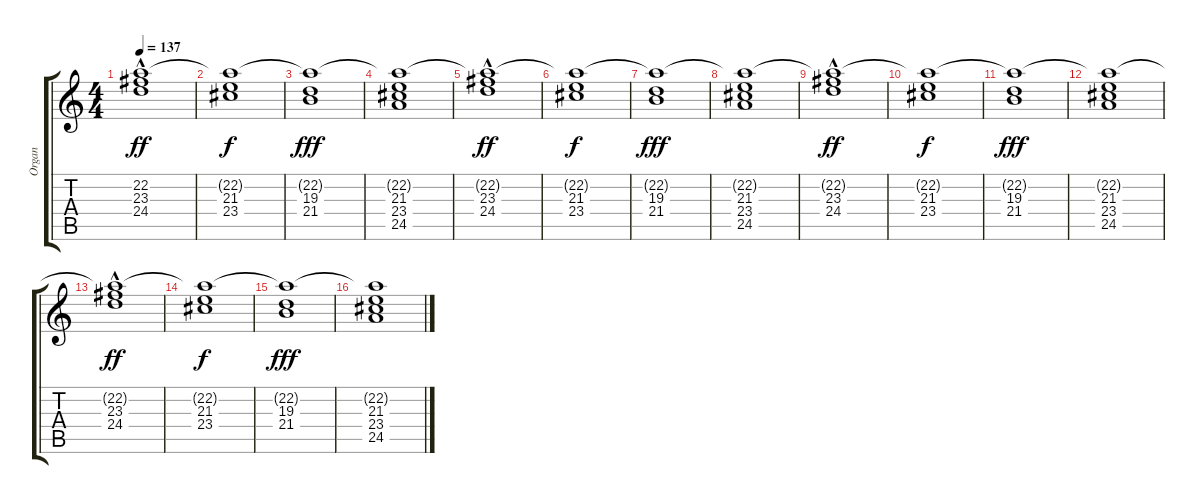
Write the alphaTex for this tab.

\track ("Organ" "Organ") {instrument rockorgan}
\staff {score tabs}
\tuning (E4 B3 G3 D3 A2 E2) {hide}
\ts (4 4)
\tempo 137
\clef g2
\ks c
(22.2{t} 23.3 24.4{hac}).1{dy ff} |
(22.2{t} 21.3 23.4).1{dy f} |
(22.2{t} 19.3 21.4).1{dy fff} |
(22.2{t} 21.3 23.4 24.5).1 |
(22.2{t} 23.3 24.4{hac}).1{dy ff} |
(22.2{t} 21.3 23.4).1{dy f} |
(22.2{t} 19.3 21.4).1{dy fff} |
(22.2{t} 21.3 23.4 24.5).1 |
(22.2{t} 23.3 24.4{hac}).1{dy ff} |
(22.2{t} 21.3 23.4).1{dy f} |
(22.2{t} 19.3 21.4).1{dy fff} |
(22.2{t} 21.3 23.4 24.5).1 |
(22.2{t} 23.3 24.4{hac}).1{dy ff} |
(22.2{t} 21.3 23.4).1{dy f} |
(22.2{t} 19.3 21.4).1{dy fff} |
(22.2{t} 21.3 23.4 24.5).1
